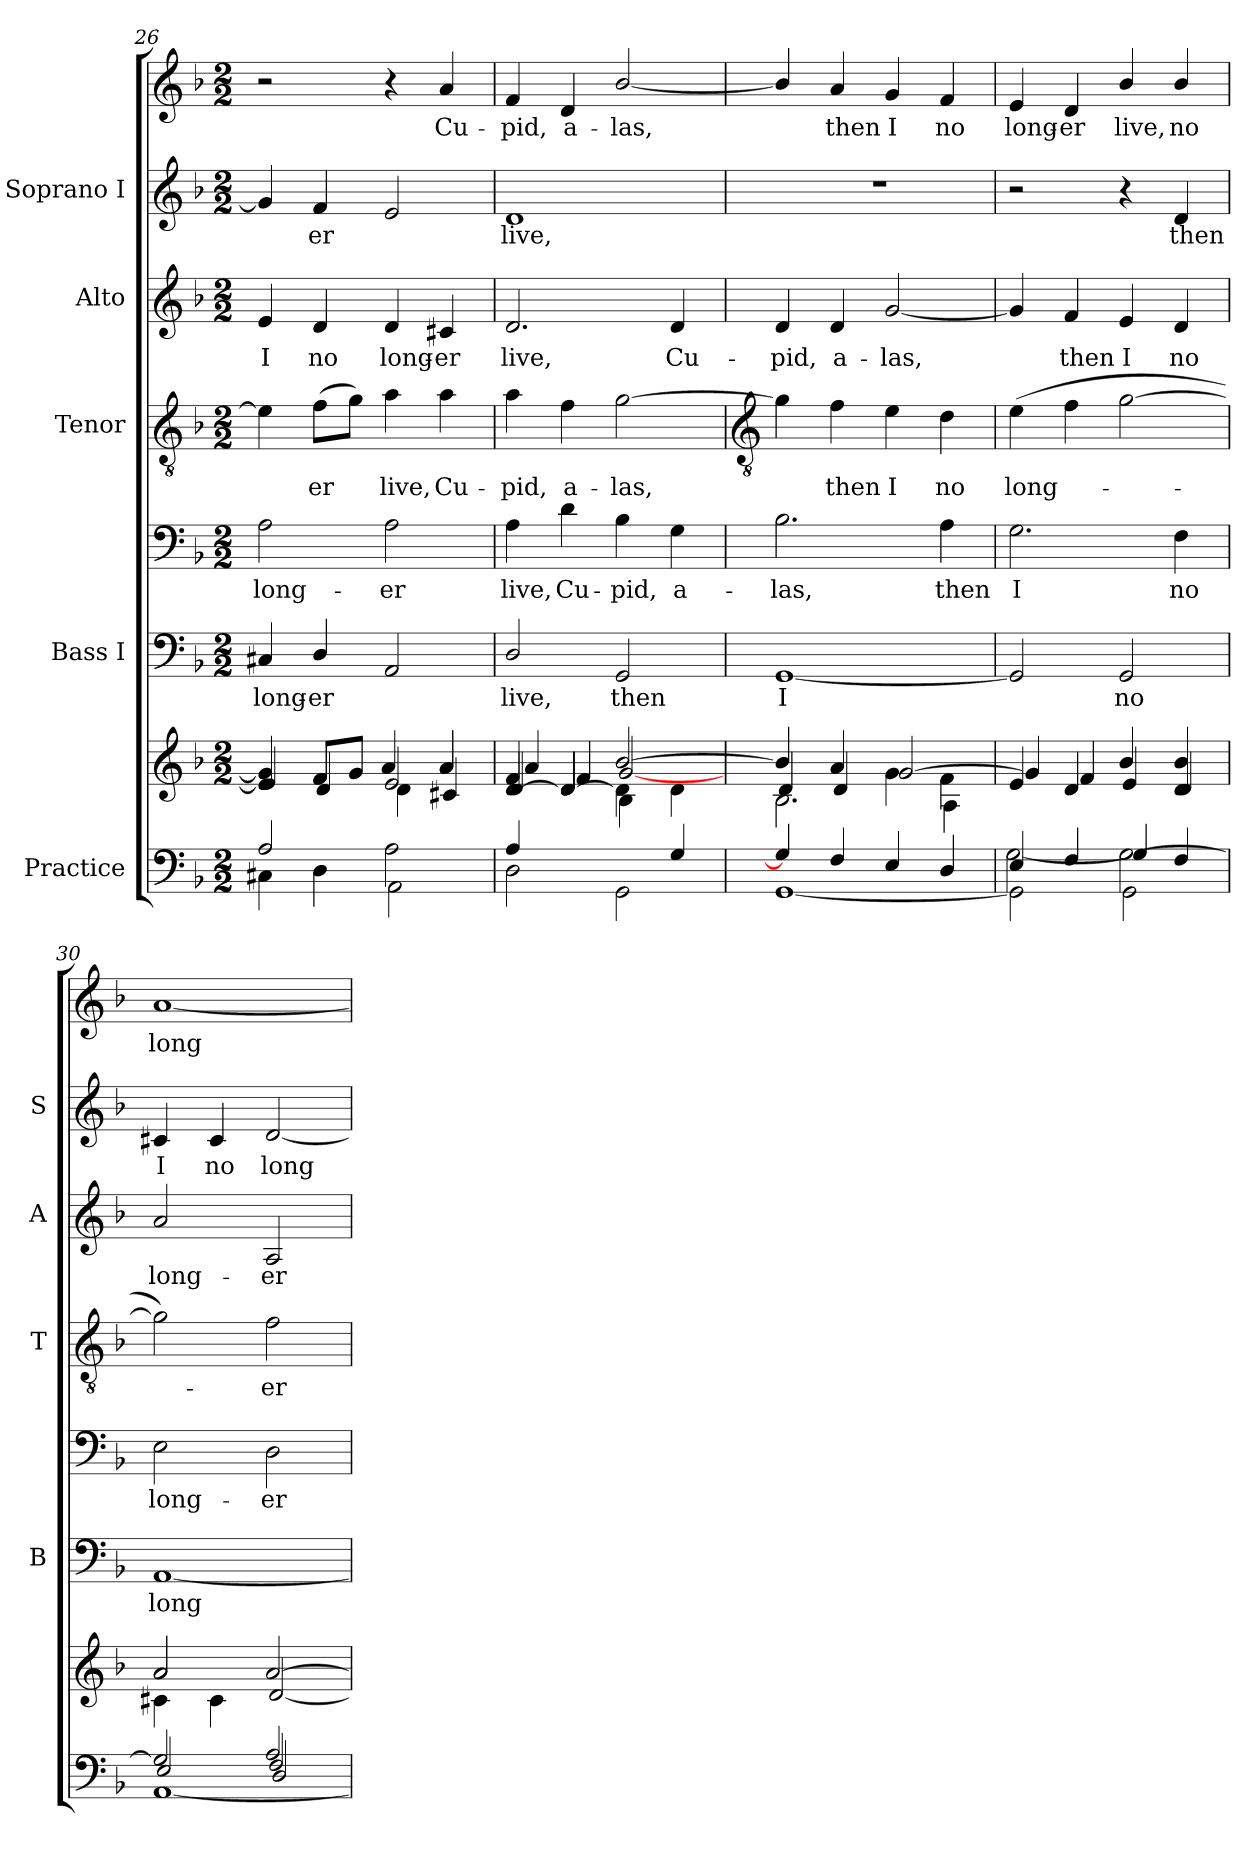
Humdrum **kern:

**kern	**kern	**kern	**text	**kern	**text	**kern	**text	**kern	**text	**kern	**text	**kern	**text
*part5	*part5	*part4	*part4	*part4	*part4	*part3	*part3	*part2	*part2	*part1	*part1	*part1	*part1
*staff8	*staff7	*staff6	*staff6	*staff5	*staff5	*staff4	*staff4	*staff3	*staff3	*staff2	*staff2	*staff1	*staff1
*I"Practice	*	*I"Bass I	*	*	*	*I"Tenor	*	*I"Alto	*	*I"Soprano I	*	*	*
*	*	*I'B	*	*	*	*I'T	*	*I'A	*	*I'S	*	*	*
*clefF4	*clefG2	*clefF4	*	*clefF4	*	*clefGv2	*	*clefG2	*	*clefG2	*	*clefG2	*
*k[b-]	*k[b-]	*k[b-]	*	*k[b-]	*	*k[b-]	*	*k[b-]	*	*k[b-]	*	*k[b-]	*
*F:	*F:	*F:	*	*F:	*	*F:	*	*F:	*	*F:	*	*F:	*
*M2/2	*M2/2	*M2/2	*	*M2/2	*	*M2/2	*	*M2/2	*	*M2/2	*	*M2/2	*
=26	=26	=26	=26	=26	=26	=26	=26	=26	=26	=26	=26	=26	=26
*^	*^	*	*	*	*	*	*	*	*	*	*	*	*
*	*	*	*^	*	*	*	*	*	*	*	*	*	*	*	*
*	*	*	*	*^	*	*	*	*	*	*	*	*	*	*	*	*
!	!	!	!	!	!	!	!LO:LY:b	!	!LO:LY:b	!	!	!	!LO:LY:b	!	!	!	!
2A/	4C#X\	2ryy	4g/]	4e/	4e/]	4C#X	long-	2A	long-	4e]	.	4e	I	4g]	.	2r	.
!	!	!	!	!	!	!	!LO:LY:b	!	!	!	!LO:LY:b	!	!LO:LY:b	!	!LO:LY:b	!	!
.	4D\	.	4f/	4d/	8f/L	4D/	-er	.	.	(>8fL	er	4d	no	4f	-er	.	.
.	.	.	.	.	8g/J	.	.	.	.	8gJ)	.	.	.	.	.	.	.
!	!	!	!	!	!	!	!	!	!LO:LY:b	!	!LO:LY:b	!	!LO:LY:b	!	!	!	!
2A\	2AA\	4ryy	2e/	4d\	4a/	2AA	.	2A	-er	4a	live,	4d	long-	2e	.	4r	.
!	!	!	!	!	!	!	!	!	!	!	!LO:LY:b	!	!LO:LY:b	!	!	!	!LO:LY:b
.	.	4a/	.	4c#X/	4a/	.	.	.	.	4a	Cu-	4c#X	-er	.	.	4a	Cu-
=27	=27	=27	=27	=27	=27	=27	=27	=27	=27	=27	=27	=27	=27	=27	=27	=27	=27
*	*	*	*	*	*^	*	*	*	*	*	*	*	*	*	*	*	*
!	!	!	!	!	!	!	!	!LO:LY:b	!	!LO:LY:b	!	!LO:LY:b	!	!LO:LY:b	!	!LO:LY:b	!	!LO:LY:b
4A/	2D\	4f/	4d/	[4d/	4a/	4ryy	2D/	-live,	4A	live,	4a	-pid,	2.d	live,	1d	live,	4f	pid,
!	!	!	!	!	!	!	!	!	!	!LO:LY:b	!	!LO:LY:b	!	!	!	!	!	!LO:LY:b
2ryy	.	4d/	4d/	4d/_	4f/	4d/	.	.	4d	Cu-	4f	a-	.	.	.	.	4d	a-
!	!	!	!	!	!	!	!	!LO:LY:b	!	!LO:LY:b	!	!LO:LY:b	!	!	!	!	!	!LO:LY:b
.	2GG\	[2b-/	2ryy	4d\]	[2g/	4B-\	2GG	then	4B-	-pid,	[2g	-las,	.	.	.	.	[2b-/	-las,
!	!	!	!	!	!	!	!	!	!	!LO:LY:b	!	!	!	!LO:LY:b	!	!	!	!
4G/	.	.	.	4d\	.	4ryy	.	.	4G	a-	.	.	4d	Cu-	.	.	.	.
*	*	*v	*v	*v	*v	*v	*	*	*	*	*	*	*	*	*	*	*	*
!!LO:LB:g=z
=28	=28	=28	=28	=28	=28	=28	=28	=28	=28	=28	=28	=28	=28	=28
*	*	*	*	*	*	*	*clefGv2	*	*	*	*	*	*	*
*	*	*^	*	*	*	*	*	*	*	*	*	*	*	*
*	*	*	*^	*	*	*	*	*	*	*	*	*	*	*	*
*	*	*	*	*^	*	*	*	*	*	*	*	*	*	*	*	*
*	*	*	*	*	*^	*	*	*	*	*	*	*	*	*	*	*	*
!	!	!	!	!	!	!	!	!LO:LY:b	!	!LO:LY:b	!	!	!	!LO:LY:b	!	!	!	!
*	*	*	*	*	*v	*v	*	*	*	*	*	*	*	*	*	*	*	*
4G/]	[1GG\	4b-/]	1ryy	4d/	2.B-\	[1GG	I	2.B-	las,	4g]	.	4d	-pid,	1r	.	4b-/]	.
!	!	!	!	!	!	!	!	!	!	!	!LO:LY:b	!	!LO:LY:b	!	!	!	!LO:LY:b
4F/	.	4a/	.	4d/	.	.	.	.	.	4f	then	4d	a-	.	.	4a	then
!	!	!	!	!	!	!	!	!	!	!	!LO:LY:b	!	!LO:LY:b	!	!	!	!LO:LY:b
4E/	.	4g\	.	[2g/	.	.	.	.	.	4e	I	[2g	-las,	.	.	4g	I
!	!	!	!	!	!	!	!	!	!LO:LY:b	!	!LO:LY:b	!	!	!	!	!	!LO:LY:b
4D/	.	4f\	.	.	4A\	.	.	4A	then	4d	no	.	.	.	.	4f	no
=29	=29	=29	=29	=29	=29	=29	=29	=29	=29	=29	=29	=29	=29	=29	=29	=29	=29
*	*^	*	*	*	*	*	*	*	*	*	*	*	*	*	*	*	*
!	!	!	!	!	!	!	!	!	!	!LO:LY:b	!	!LO:LY:b	!	!	!	!	!	!LO:LY:b
*	*	*	*	*	*v	*v	*	*	*	*	*	*	*	*	*	*	*	*
4E/	[2G\	2GG\]	4e/	2ryy	4g/]	2GG]	.	2.G	I	(>4e	long-	4g]	.	2r	.	4e	long-
!	!	!	!	!	!	!	!	!	!	!	!	!	!LO:LY:b	!	!	!	!LO:LY:b
4F/	.	.	4d/	.	4f/	.	.	.	.	4f	.	4f	then	.	.	4d	-er
!	!	!	!	!	!	!	!LO:LY:b	!	!	!	!	!	!LO:LY:b	!	!	!	!LO:LY:b
[2G\	4G/]	2GG\	4b-/	4ryy	4e/	2GG	no	.	.	[2g	.	4e	I	4r	.	4b-/	live,
!	!	!	!	!	!	!	!	!	!LO:LY:b	!	!	!	!LO:LY:b	!	!LO:LY:b	!	!LO:LY:b
.	4F/	.	4b-/	4d/	4d/	.	.	4F	no	.	.	4d	no	4d	then	4b-/	no
=30	=30	=30	=30	=30	=30	=30	=30	=30	=30	=30	=30	=30	=30	=30	=30	=30	=30
*	*	*^	*	*	*	*	*	*	*	*	*	*	*	*	*	*	*
!	!	!	!	!	!	!	!	!LO:LY:b	!	!LO:LY:b	!	!	!	!LO:LY:b	!	!LO:LY:b	!	!LO:LY:b
2ryy	2G/]	2E/	[1AA\	2a/	4c#X\	2a/	[1AA	long-	2E	long-	2g])	.	2a	long-	4c#X	I	[1a	long-
!	!	!	!	!	!	!	!	!	!	!	!	!	!	!	!	!LO:LY:b	!	!
.	.	.	.	.	4c#\	.	.	.	.	.	.	.	.	.	4c#	no	.	.
!	!	!	!	!	!	!	!	!	!	!LO:LY:b	!	!LO:LY:b	!	!LO:LY:b	!	!LO:LY:b	!	!
2A/	2F/	2D/	.	[2a/	[2d/	2ryy	.	.	2D	-er	2f	er	2A	-er	[2d	long-	.	.
*v	*v	*v	*v	*	*	*	*	*	*	*	*	*	*	*	*	*	*	*
*	*v	*v	*v	*	*	*	*	*	*	*	*	*	*	*	*
=	=	=	=	=	=	=	=	=	=	=	=	=	=
*-	*-	*-	*-	*-	*-	*-	*-	*-	*-	*-	*-	*-	*-
